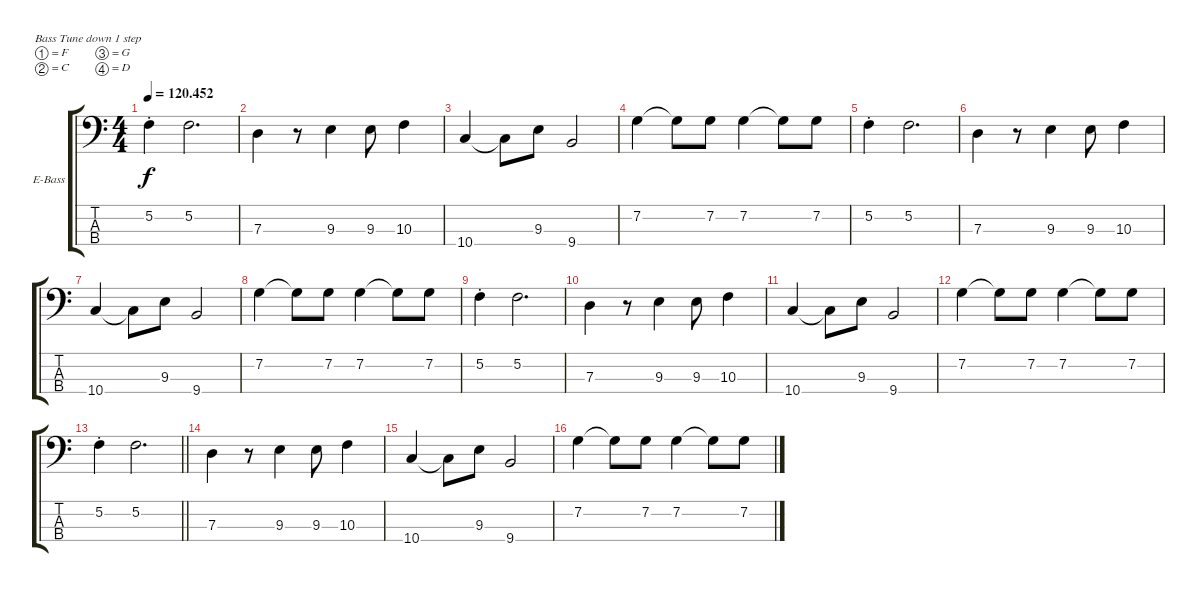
\bracketExtendMode groupsimilarinstruments
\firstSystemTrackNameOrientation horizontal
\otherSystemsTrackNameOrientation horizontal
\track ("Bass" "E-Bass") {instrument electricbasspick}
\staff {score tabs}
\tuning (F2 C2 G1 D1)
\ts (4 4)
\tempo
120.452
\accidentals auto
\clef f4
\ottava regular
\simile none
\ks c
5.2{st}.4{dy f} 5.2.2{d} |
7.3.4 r.8 9.3.4 9.3.8 10.3.4 |
10.4.4 10.4{t}.8 9.3.8 9.4.2 |
7.2.4 7.2{t}.8 7.2.8 7.2.4 7.2{t}.8 7.2.8 |
5.2{st}.4 5.2.2{d} |
7.3.4 r.8 9.3.4 9.3.8 10.3.4 |
10.4.4 10.4{t}.8 9.3.8 9.4.2 |
7.2.4 7.2{t}.8 7.2.8 7.2.4 7.2{t}.8 7.2.8 |
5.2{st}.4 5.2.2{d} |
7.3.4 r.8 9.3.4 9.3.8 10.3.4 |
10.4.4 10.4{t}.8 9.3.8 9.4.2 |
7.2.4 7.2{t}.8 7.2.8 7.2.4 7.2{t}.8 7.2.8 |
\barLineRight lightlight
5.2{st}.4 5.2.2{d} |
7.3.4 r.8 9.3.4 9.3.8 10.3.4 |
10.4.4 10.4{t}.8 9.3.8 9.4.2 |
7.2.4 7.2{t}.8 7.2.8 7.2.4 7.2{t}.8 7.2.8
